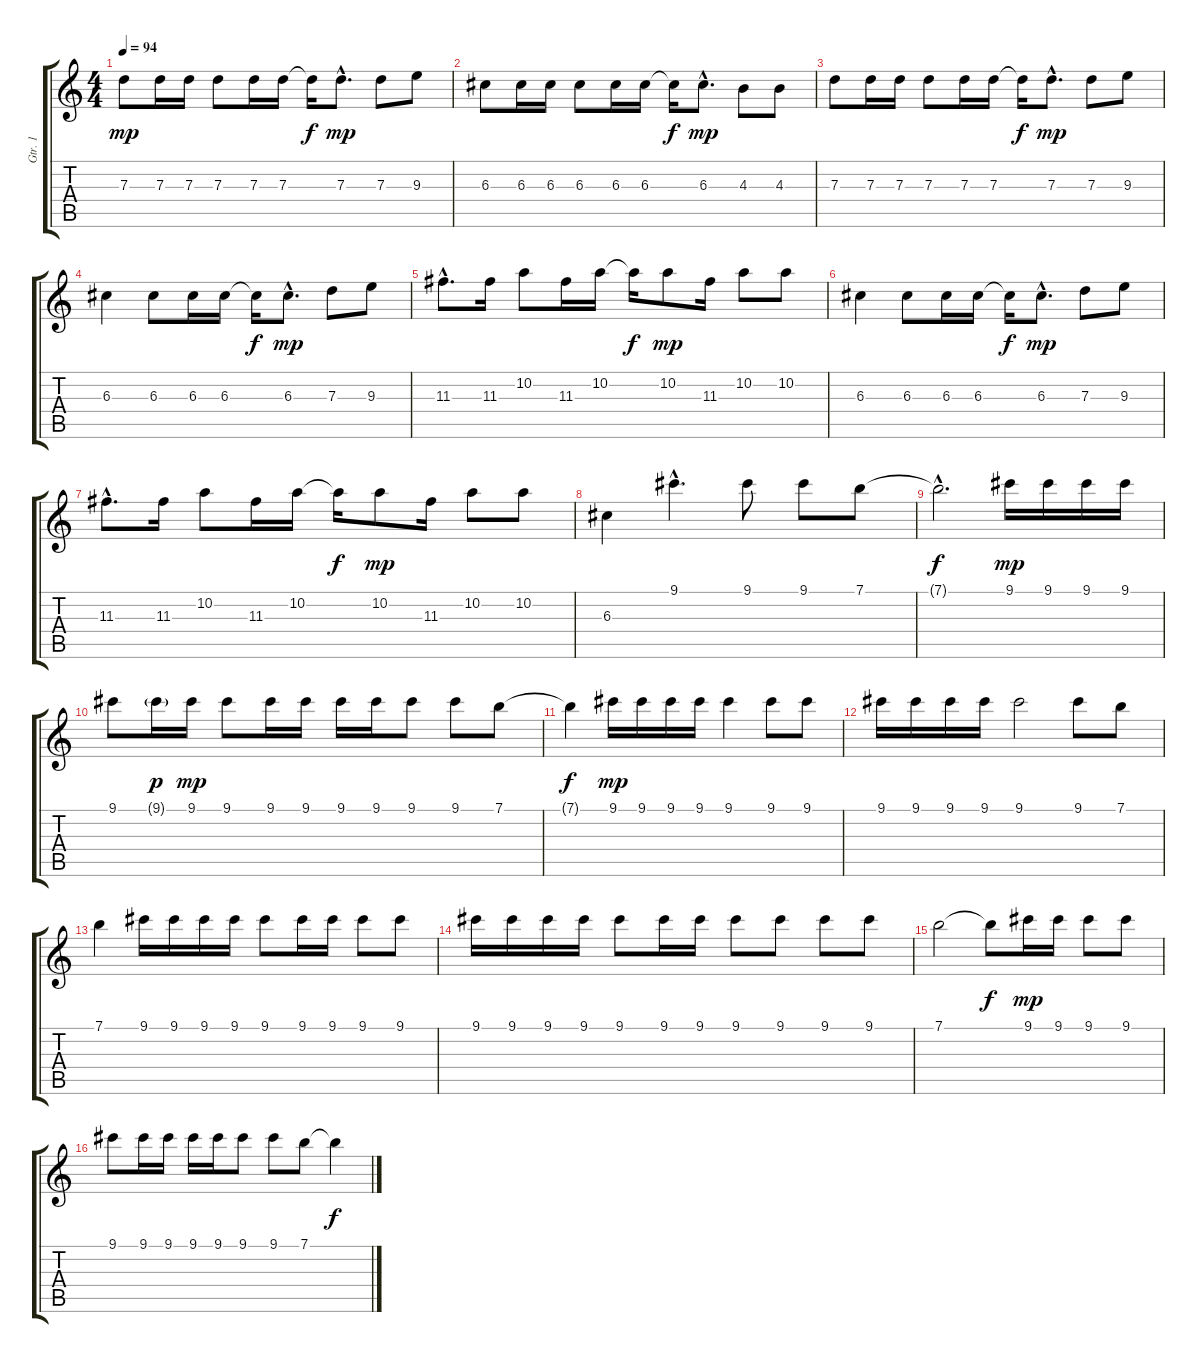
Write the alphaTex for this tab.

\track ("Gtr. 1" "Gtr. 1") {instrument electricguitarjazz}
\staff {score tabs}
\tuning (E4 B3 G3 D3 A2 E2) {hide}
\ts (4 4)
\tempo 94
\clef g2
\ks c
7.3.8{dy mp} 7.3.16 7.3.16 7.3.8 7.3.16 7.3.16 7.3{t}.16{dy f} 7.3{hac}.8{d dy mp} 7.3.8 9.3.8 |
6.3.8 6.3.16 6.3.16 6.3.8 6.3.16 6.3.16 6.3{t}.16{dy f} 6.3{hac}.8{d dy mp} 4.3.8 4.3.8 |
7.3.8 7.3.16 7.3.16 7.3.8 7.3.16 7.3.16 7.3{t}.16{dy f} 7.3{hac}.8{d dy mp} 7.3.8 9.3.8 |
6.3.4 6.3.8 6.3.16 6.3.16 6.3{t}.16{dy f} 6.3{hac}.8{d dy mp} 7.3.8 9.3.8 |
11.3{hac}.8{d} 11.3.16 10.2.8 11.3.16 10.2.16 10.2{t}.16{dy f} 10.2.8{dy mp} 11.3.16 10.2.8 10.2.8 |
6.3.4 6.3.8 6.3.16 6.3.16 6.3{t}.16{dy f} 6.3{hac}.8{d dy mp} 7.3.8 9.3.8 |
11.3{hac}.8{d} 11.3.16 10.2.8 11.3.16 10.2.16 10.2{t}.16{dy f} 10.2.8{dy mp} 11.3.16 10.2.8 10.2.8 |
6.3.4 9.1{hac}.4{d} 9.1.8 9.1.8 7.1.8 |
7.1{hac t}.2{d dy f} 9.1.16{dy mp} 9.1.16 9.1.16 9.1.16 |
9.1.8 9.1{g}.16{dy p} 9.1.16{dy mp} 9.1.8 9.1.16 9.1.16 9.1.16 9.1.16 9.1.8 9.1.8 7.1.8 |
7.1{t}.4{dy f} 9.1.16{dy mp} 9.1.16 9.1.16 9.1.16 9.1.4 9.1.8 9.1.8 |
9.1.16 9.1.16 9.1.16 9.1.16 9.1.2 9.1.8 7.1.8 |
7.1.4 9.1.16 9.1.16 9.1.16 9.1.16 9.1.8 9.1.16 9.1.16 9.1.8 9.1.8 |
9.1.16 9.1.16 9.1.16 9.1.16 9.1.8 9.1.16 9.1.16 9.1.8 9.1.8 9.1.8 9.1.8 |
7.1.2 7.1{t}.8{dy f} 9.1.16{dy mp} 9.1.16 9.1.8 9.1.8 |
9.1.8 9.1.16 9.1.16 9.1.16 9.1.16 9.1.8 9.1.8 7.1.8 7.1{t}.4{dy f}
